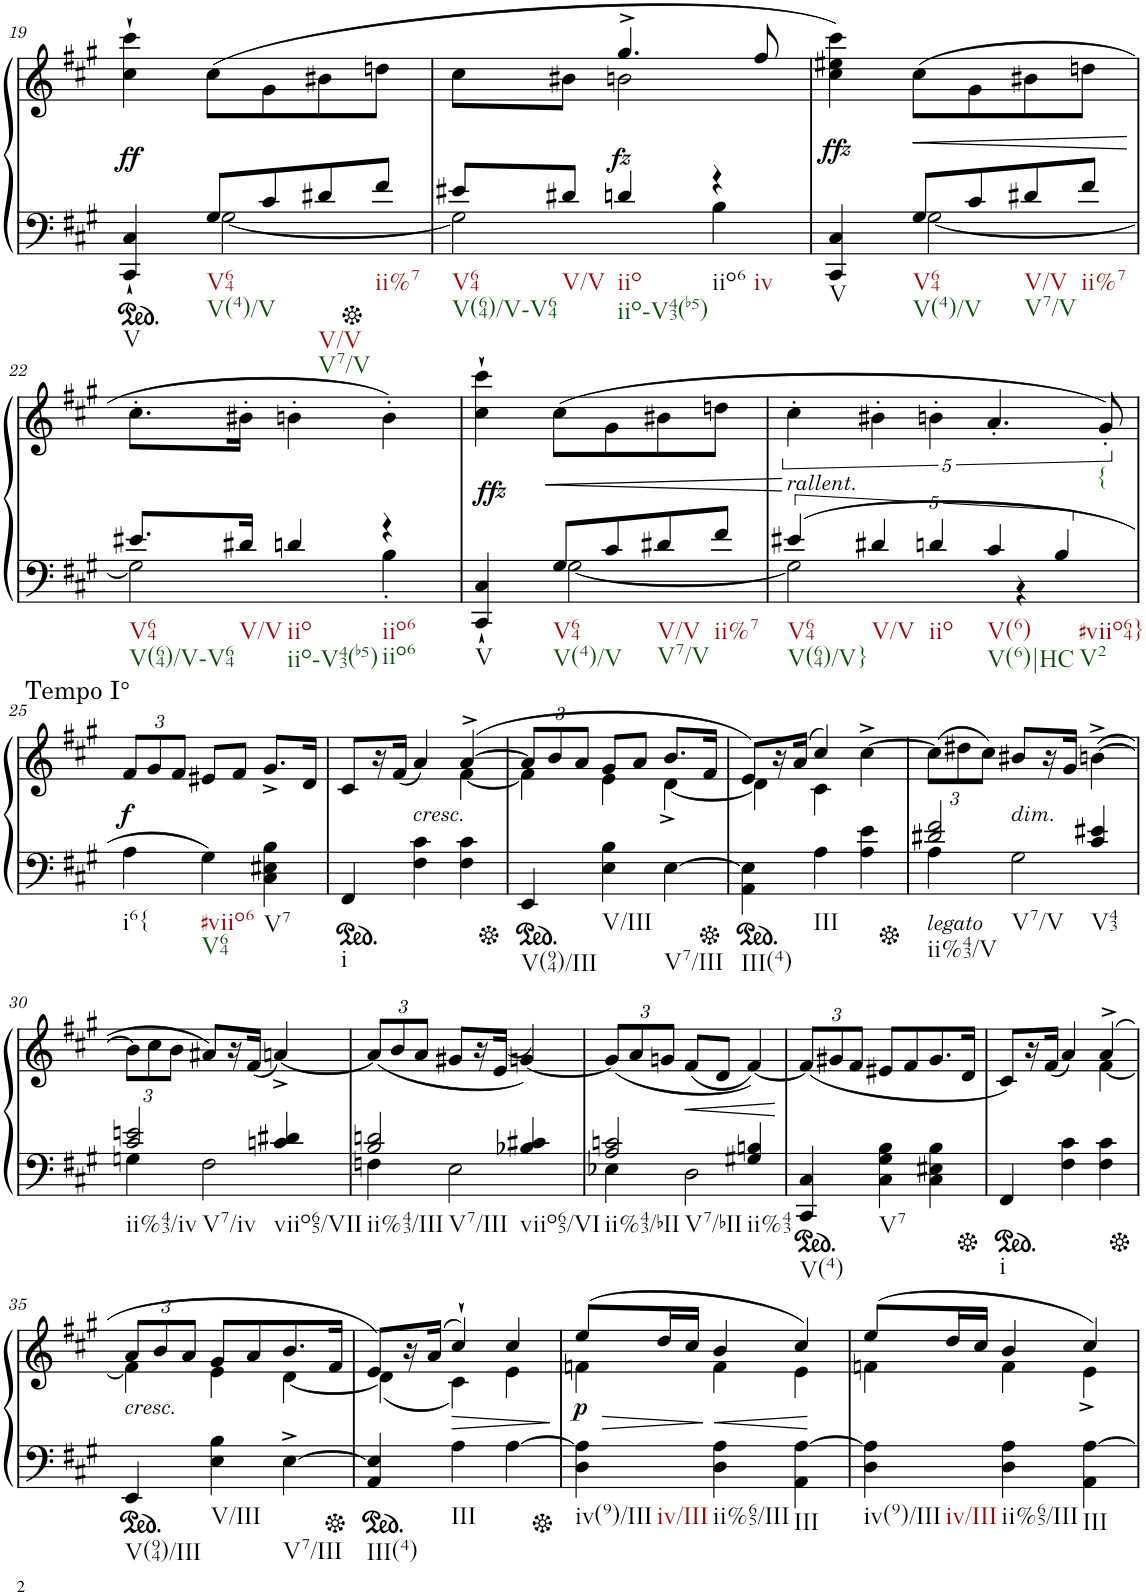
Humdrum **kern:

**kern	**kern	**dynam	**harte
*part2	*part1	*part1	*part1
*staff2	*staff1	*staff1	*
*I"piano	*I"piano	*	*
*I'Pno	*I'Pno	*	*
!!LO:PB:g=z
*clefF4	*clefG2	*	*
*k[f#c#g#]	*k[f#c#g#]	*	*
*f#:	*f#:	*	*
*M3/4	*M3/4	*	*
*ped	*	*	*
=19	=19	=19	=19
*^	*	*	*
!	!	!	!LO:DY:b	!
4CC#/` 4C#/`	4ryy	4cc#\` 4ccc#\`	ff	.
8G#/L	[2G#\	(8cc#\L	.	.
8c#/	.	8g#\	.	.
8d#X/	.	8b#X\	.	.
*Xped	*	*	*	*
8f#/J	.	8ddn\J	.	.
=20	=20	=20	=20	=20
*	*	*^	*	*
8e#X/L	2G#\]	8cc#\L	4ryy	.	.
8d#X/J	.	8b#X\J	.	.	.
!	!	!	!	!LO:DY:b	!
4dn/	.	4.gg#^/	2bn\	fz	.
4r	4B\	.	.	.	.
.	.	8ff#/	.	.	.
*	*	*v	*v	*	*
=21	=21	=21	=21	=21
!	!	!	!LO:DY:b	!
4CC#/ 4C#/	4ryy	4cc#\ 4ee#X\ 4ccc#\)	other-dynamics	.
!	!	!	!LO:HP:b	!
8G#/L	[2G#\	(8cc#\L	<	.
8c#/	.	8g#\	.	.
8d#X/	.	8b#X\	.	.
8f#/J	.	8ddn\J	.	.
*v	*v	*	*	*
.	.	[	.
!!LO:LB:g=z
=22	=22	=22	=22
*^	*	*	*
8.e#X/L	2G#\]	8.cc#'\L	.	.
16d#X/Jk	.	16b#X'\Jk	.	.
4dn/	.	4bn'\	.	.
4r	4B'\	4b'\)	.	.
=23	=23	=23	=23	=23
!	!	!	!LO:DY:b	!
4CC#/` 4C#/`	4ryy	4cc#\` 4ccc#\`	other-dynamics	.
!	!	!	!LO:HP:b	!
8G#/L	[2G#\	(8cc#\L	<	.
8c#/	.	8g#\	.	.
8d#X/	.	8b#X\	.	.
8f#/J	.	8ddn\J	.	.
*v	*v	*	*	*
.	.	[	.
=24	=24	=24	=24
*^	*	*	*
!	!	!LO:TX:b:i:t=rallent.	!	!
(20%3e#X/	2G#\]	20%3cc#'\	.	.
20%3d#X/	.	20%3b#X'\	.	.
20%3dn/	.	20%3bn'\	.	.
20%3c#/	.	20%3.a'/	.	.
.	4r	.	.	.
20%3B/	.	.	.	.
!	!	!	!	!LO:H:kt={
.	.	40%3g#'/)	.	N
*v	*v	*	*	*
!!LO:LB:g=z
=25	=25	=25	=25
*	*Xbrackettup	*	*
!	!LO:TX:a:t=Tempo I°	!	!
!	!	!LO:DY:b	!
4A\	12f#/L	f	.
.	12g#/	.	.
.	12f#/J	.	.
4G#\)	8e#X/L	.	.
.	8f#/J	.	.
4C#\ 4E#X\ 4B\	8.g#^/L	.	.
.	16d/Jk	.	.
=26	=26	=26	=26
*ped	*	*	*
*	*^	*	*
4FF#/	8c#/L	2ryy	.	.
.	16r	.	.	.
.	(16f#/JJ	.	.	.
!	!LO:TX:b:i:t=cresc.	!	!	!
4F#\ 4c#\	4a/)	.	.	.
4F#\ 4c#\	([4a^/	[4f#\	.	.
=27	=27	=27	=27	=27
*Xped	*	*	*	*
*ped	*	*	*	*
4EE/	12a/L]	4f#\]	.	.
.	12b/	.	.	.
.	12a/J	.	.	.
4E\ 4B\	8g#/L	4e\	.	.
.	8a/J	.	.	.
[4E\	8.b/L	[4d^\	.	.
.	16f#/Jk	.	.	.
=28	=28	=28	=28	=28
*Xped	*	*	*	*
*ped	*	*	*	*
4AA\ 4E\]	8e/L)	4d\]	.	.
.	16r	.	.	.
.	(16a/JJ	.	.	.
4A\	4cc#/)	4c#\	.	.
4A\ 4e\	[4cc#^\	4ryy	.	.
*	*v	*v	*	*
=29	=29	=29	=29
*Xped	*	*	*
*^	*^	*	*
!LO:TX:b:i:t=legato	!	!	!	!	!
*	*	*v	*v	*	*
2d#X/ 2f#/	4A\	(12cc#\L]	.	.
.	.	12dd#X\	.	.
.	.	12cc#\J)	.	.
!	!	!LO:TX:b:i:t=dim.	!	!
.	2G#\	8b#X/L	.	.
.	.	16r	.	.
.	.	16g#/JJ	.	.
4c#/ 4e#X/	.	([4bn^\	.	.
!!LO:LB:g=z
=30	=30	=30	=30	=30
2c#/ 2en/	4Gn\	12b\L]	.	.
.	.	12cc#\	.	.
.	.	12b\J	.	.
.	2F#\	8a#X/L)	.	.
.	.	16r	.	.
.	.	(16f#/JJ	.	.
4cn/ 4d#X/	.	[4an^/)	.	.
=31	=31	=31	=31	=31
2B/ 2dn/	4Fn\	(12a/L]	.	.
.	.	12b/	.	.
.	.	12a/J	.	.
.	2E\	8g#X/L	.	.
.	.	16r	.	.
.	.	(16e/JJ	.	.
4B-X/ 4c#X/	.	[4gn/))	.	.
=32	=32	=32	=32	=32
2A/ 2cn/	4E-X\	(12g/L]	.	.
.	.	12a/	.	.
.	.	12gn/J	.	.
!	!	!	!LO:HP:b	!
.	2D\	(8f#/L	<	.
.	.	8d/J	.	.
4G#X/ 4Bn/	.	[4f#/))	.	.
*v	*v	*	*	*
.	.	[	.
=33	=33	=33	=33
*ped	*	*	*
4CC#/ 4C#/	(12f#/L]	.	.
.	12g#X/	.	.
.	12f#/J	.	.
4C#\ 4G#\ 4B\	8e#X/L	.	.
.	8f#/	.	.
4C#\ 4E#X\ 4B\	8.g#/	.	.
.	16d/Jk	.	.
=34	=34	=34	=34
*Xped	*	*	*
*ped	*	*	*
*	*^	*	*
4FF#/	8c#/L)	2ryy	.	.
.	16r	.	.	.
.	(16f#/JJ	.	.	.
4F#\ 4c#\	4a/)	.	.	.
4F#\ 4c#\	(4a^/	[4f#\	.	.
!!LO:LB:g=z	!!
=35	=35	=35	=35	=35
*Xped	*	*	*	*
*ped	*	*	*	*
!	!LO:TX:b:i:t=cresc.	!	!	!
4EE/	12a/L	4f#\]	.	.
.	12b/	.	.	.
.	12a/J	.	.	.
4E\ 4B\	8g#/L	4e\	.	.
.	8a/	.	.	.
[4E^\	8.b/	[4d\	.	.
.	16f#/Jk	.	.	.
=36	=36	=36	=36	=36
*Xped	*	*	*	*
*ped	*	*	*	*
4AA/ 4E/]	8e/L)	(4d\]	.	.
.	16r	.	.	.
.	(16a/JJ	.	.	.
!	!	!	!LO:HP:b	!
4A\	4cc#`/)	4c#\)	>	.
[4A\	4cc#/	4e\	.	.
*	*v	*v	*	*
.	.	]	.
=37	=37	=37	=37
*Xped	*	*	*
!	!	!LO:HP:b	!
*	*^	*	*
!	!	!	!LO:DY:n=1:b	!
4D\ 4A\]	(8ee/L	4fn\	> p	.
.	16dd/L	.	.	.
.	16cc#/JJ	.	.	.
!	!	!	!LO:HP:n=1:b	!
4D\ 4A\	4b/	4f\	] <	.
4AA\ [4A\	4cc#/)	4e\	.	.
*	*v	*v	*	*
.	.	[	.
=38	=38	=38	=38
*	*^	*	*
4D\ 4A\]	(8ee/L	4fn\	.	.
.	16dd/L	.	.	.
.	16cc#/JJ	.	.	.
4D\ 4A\	4b/	4f\	.	.
4AA\ [4A\	4cc#/)	4e^\	.	.
*	*v	*v	*	*
=	=	=	=
*-	*-	*-	*-
